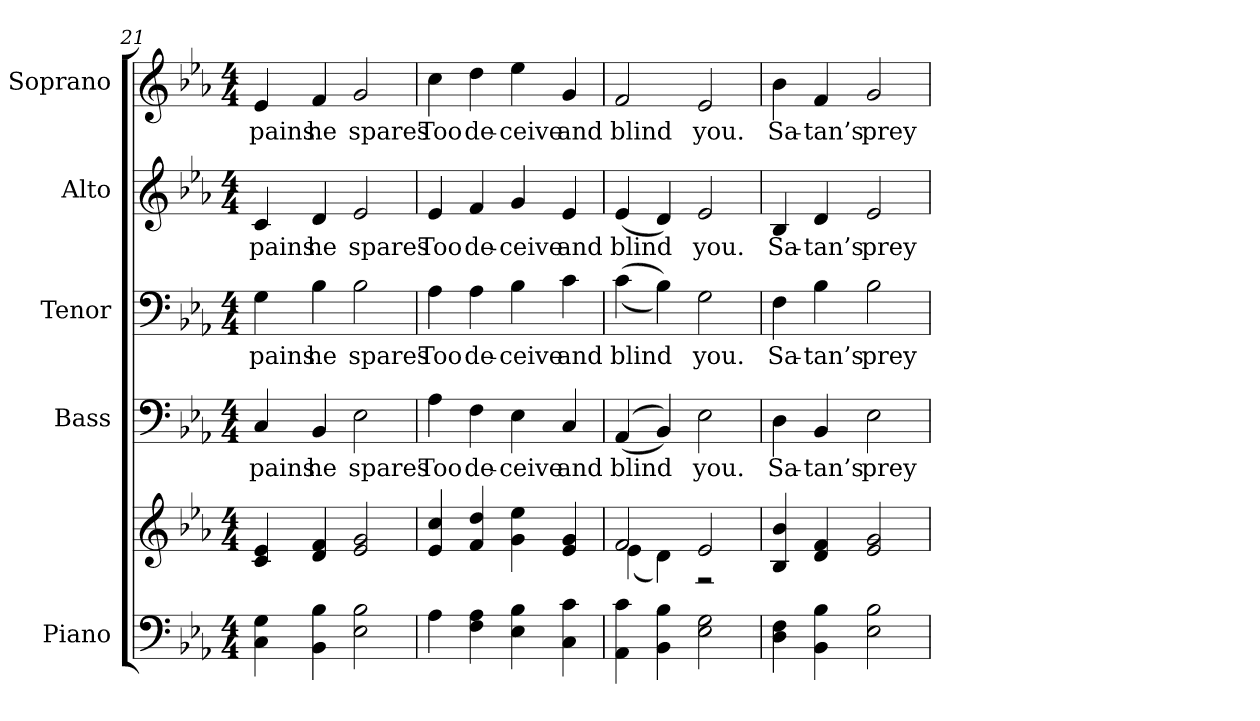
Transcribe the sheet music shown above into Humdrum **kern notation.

**kern	**kern	**kern	**text	**kern	**text	**kern	**text	**kern	**text
*part5	*part5	*part4	*part4	*part3	*part3	*part2	*part2	*part1	*part1
*staff6	*staff5	*staff4	*staff4	*staff3	*staff3	*staff2	*staff2	*staff1	*staff1
*I"Piano	*	*I"Bass	*	*I"Tenor	*	*I"Alto	*	*I"Soprano	*
*I'Pno.	*	*I'B.	*	*I'T.	*	*I'A.	*	*I'S.	*
!!LO:PB:g=z
*clefF4	*clefG2	*clefF4	*	*clefF4	*	*clefG2	*	*clefG2	*
*k[b-e-a-]	*k[b-e-a-]	*k[b-e-a-]	*	*k[b-e-a-]	*	*k[b-e-a-]	*	*k[b-e-a-]	*
*E-:	*E-:	*E-:	*	*E-:	*	*E-:	*	*E-:	*
*M4/4	*M4/4	*M4/4	*	*M4/4	*	*M4/4	*	*M4/4	*
=21	=21	=21	=21	=21	=21	=21	=21	=21	=21
!	!	!	!LO:LY:b:color=#000000	!	!	!	!	!	!
!	!	!	!	!	!LO:LY:b:color=#000000	!	!	!	!
!	!	!	!	!	!	!	!LO:LY:b:color=#000000	!	!
!	!	!	!	!	!	!	!	!	!LO:LY:b:color=#000000
4Ci\ 4Gi	4ci/ 4e-i	4Ci/	pains	4Gi\	pains	4ci/	pains	4e-i/	pains
!	!	!	!LO:LY:b:color=#000000	!	!	!	!	!	!
!	!	!	!	!	!LO:LY:b:color=#000000	!	!	!	!
!	!	!	!	!	!	!	!LO:LY:b:color=#000000	!	!
!	!	!	!	!	!	!	!	!	!LO:LY:b:color=#000000
4BB-i\ 4B-i	4di/ 4fi	4BB-i/	he	4B-i\	he	4di/	he	4fi/	he
!	!	!	!LO:LY:b:color=#000000	!	!	!	!	!	!
!	!	!	!	!	!LO:LY:b:color=#000000	!	!	!	!
!	!	!	!	!	!	!	!LO:LY:b:color=#000000	!	!
!	!	!	!	!	!	!	!	!	!LO:LY:b:color=#000000
2E-i\ 2B-i	2e-i/ 2gi	2E-i\	spares	2B-i\	spares	2e-i/	spares	2gi/	spares
=22	=22	=22	=22	=22	=22	=22	=22	=22	=22
!	!	!	!LO:LY:b:color=#000000	!	!	!	!	!	!
!	!	!	!	!	!LO:LY:b:color=#000000	!	!	!	!
!	!	!	!	!	!	!	!LO:LY:b:color=#000000	!	!
!	!	!	!	!	!	!	!	!	!LO:LY:b:color=#000000
4A-i\	4e-i/ 4cci	4A-i\	Too	4A-i\	Too	4e-i/	Too	4cci\	Too
!	!	!	!LO:LY:b:color=#000000	!	!	!	!	!	!
!	!	!	!	!	!LO:LY:b:color=#000000	!	!	!	!
!	!	!	!	!	!	!	!LO:LY:b:color=#000000	!	!
!	!	!	!	!	!	!	!	!	!LO:LY:b:color=#000000
4Fi\ 4A-i	4fi/ 4ddi	4Fi\	de-	4A-i\	de-	4fi/	de-	4ddi\	de-
!	!	!	!LO:LY:b:color=#000000	!	!	!	!	!	!
!	!	!	!	!	!LO:LY:b:color=#000000	!	!	!	!
!	!	!	!	!	!	!	!LO:LY:b:color=#000000	!	!
!	!	!	!	!	!	!	!	!	!LO:LY:b:color=#000000
4E-i\ 4B-i	4gi\ 4ee-i	4E-i\	-ceive	4B-i\	-ceive	4gi/	-ceive	4ee-i\	-ceive
!	!	!	!LO:LY:b:color=#000000	!	!	!	!	!	!
!	!	!	!	!	!LO:LY:b:color=#000000	!	!	!	!
!	!	!	!	!	!	!	!LO:LY:b:color=#000000	!	!
!	!	!	!	!	!	!	!	!	!LO:LY:b:color=#000000
4Ci\ 4ci	4e-i/ 4gi	4Ci/	and	4ci\	and	4e-i/	and	4gi/	and
!!LO:PB:g=z
=23	=23	=23	=23	=23	=23	=23	=23	=23	=23
*	*^	*	*	*	*	*	*	*	*
!	!	!	!	!LO:LY:b:color=#000000	!	!	!	!	!	!
!	!	!	!	!	!	!LO:LY:b:color=#000000	!	!	!	!
!	!	!	!	!	!	!	!	!LO:LY:b:color=#000000	!	!
!	!	!	!	!	!	!	!	!	!	!LO:LY:b:color=#000000
4AA-i\ 4ci	2fi/	(4e-i\	((4AA-i/	blind	((4ci\	blind	(4e-i/	blind	2fi/	blind
4BB-i\ 4B-i	.	4di\)	4BB-i/))	.	4B-i\))	.	4di/)	.	.	.
!	!	!	!	!LO:LY:b:color=#000000	!	!	!	!	!	!
!	!	!	!	!	!	!LO:LY:b:color=#000000	!	!	!	!
!	!	!	!	!	!	!	!	!LO:LY:b:color=#000000	!	!
!	!	!	!	!	!	!	!	!	!	!LO:LY:b:color=#000000
2E-i\ 2Gi	2e-i/	2r	2E-i\	you.	2Gi\	you.	2e-i/	you.	2e-i/	you.
*	*v	*v	*	*	*	*	*	*	*	*
=24	=24	=24	=24	=24	=24	=24	=24	=24	=24
*	*^	*	*	*	*	*	*	*	*
!	!	!	!	!LO:LY:b:color=#000000	!	!	!	!	!	!
*	*v	*v	*	*	*	*	*	*	*	*
*	*^	*	*	*	*	*	*	*	*
!	!	!	!	!	!	!LO:LY:b:color=#000000	!	!	!	!
*	*v	*v	*	*	*	*	*	*	*	*
*	*^	*	*	*	*	*	*	*	*
!	!	!	!	!	!	!	!	!LO:LY:b:color=#000000	!	!
*	*v	*v	*	*	*	*	*	*	*	*
*	*^	*	*	*	*	*	*	*	*
!	!	!	!	!	!	!	!	!	!	!LO:LY:b:color=#000000
*	*v	*v	*	*	*	*	*	*	*	*
4Di\ 4Fi	4B-i/ 4b-i	4Di\	Sa-	4Fi\	Sa-	4B-i/	Sa-	4b-i\	Sa-
!	!	!	!LO:LY:b:color=#000000	!	!	!	!	!	!
!	!	!	!	!	!LO:LY:b:color=#000000	!	!	!	!
!	!	!	!	!	!	!	!LO:LY:b:color=#000000	!	!
!	!	!	!	!	!	!	!	!	!LO:LY:b:color=#000000
4BB-i\ 4B-i	4di/ 4fi	4BB-i/	-tan’s	4B-i\	-tan’s	4di/	-tan’s	4fi/	-tan’s
!	!	!	!LO:LY:b:color=#000000	!	!	!	!	!	!
!	!	!	!	!	!LO:LY:b:color=#000000	!	!	!	!
!	!	!	!	!	!	!	!LO:LY:b:color=#000000	!	!
!	!	!	!	!	!	!	!	!	!LO:LY:b:color=#000000
2E-i\ 2B-i	2e-i/ 2gi	2E-i\	prey	2B-i\	prey	2e-i/	prey	2gi/	prey
=	=	=	=	=	=	=	=	=	=
*-	*-	*-	*-	*-	*-	*-	*-	*-	*-
